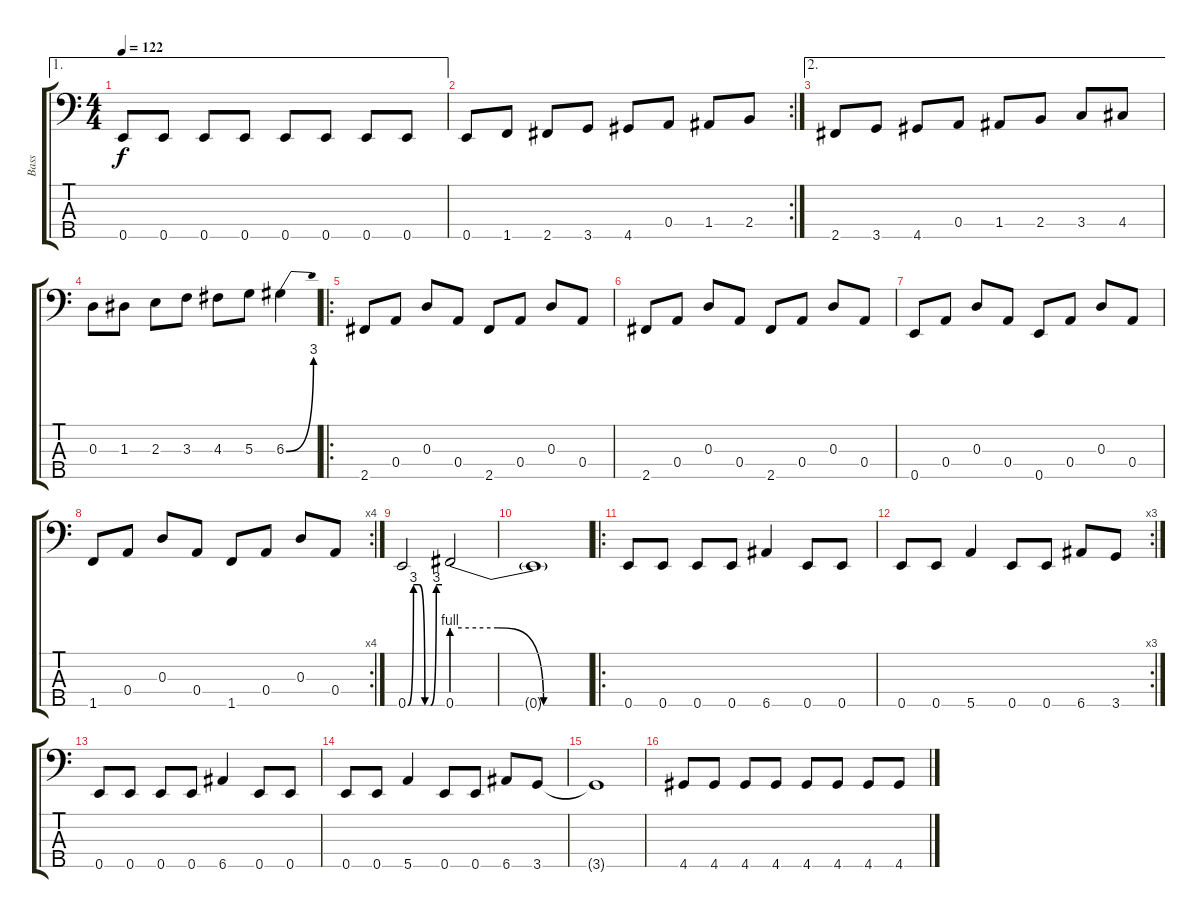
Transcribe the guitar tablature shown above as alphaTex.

\track ("Bass" "Bass") {instrument electricbassfinger}
\staff {score tabs}
\tuning (C3 G2 D2 A1 E1) {hide}
\ae 1
\ts (4 4)
\tempo 122
\clef f4
\ks c
0.5.8{dy f} 0.5.8 0.5.8 0.5.8 0.5.8 0.5.8 0.5.8 0.5.8 |
\rc 2
0.5.8 1.5.8 2.5.8 3.5.8 4.5.8 0.4.8 1.4.8 2.4.8 |
\ae 2
2.5.8 3.5.8 4.5.8 0.4.8 1.4.8 2.4.8 3.4.8 4.4.8 |
0.3.8 1.3.8 2.3.8 3.3.8 4.3.8 5.3.8 6.3{be (bend 0 0 60 12)}.4 |
\ro
2.5.8 0.4.8 0.3.8 0.4.8 2.5.8 0.4.8 0.3.8 0.4.8 |
2.5.8 0.4.8 0.3.8 0.4.8 2.5.8 0.4.8 0.3.8 0.4.8 |
0.5.8 0.4.8 0.3.8 0.4.8 0.5.8 0.4.8 0.3.8 0.4.8 |
\rc 4
1.5.8 0.4.8 0.3.8 0.4.8 1.5.8 0.4.8 0.3.8 0.4.8 |
0.5{be (custom 0 0 10 12 20 12 30 0 40 0 50 12 60 12)}.2 0.5{be (custom 0 4 20 4 40 0 60 0)}.2 |
0.5{t}.1 |
\ro
0.5.8 0.5.8 0.5.8 0.5.8 6.5.4 0.5.8 0.5.8 |
\rc 3
0.5.8 0.5.8 5.5.4 0.5.8 0.5.8 6.5.8 3.5.8 |
0.5.8 0.5.8 0.5.8 0.5.8 6.5.4 0.5.8 0.5.8 |
0.5.8 0.5.8 5.5.4 0.5.8 0.5.8 6.5.8 3.5.8 |
3.5{t}.1 |
4.5.8 4.5.8 4.5.8 4.5.8 4.5.8 4.5.8 4.5.8 4.5.8
